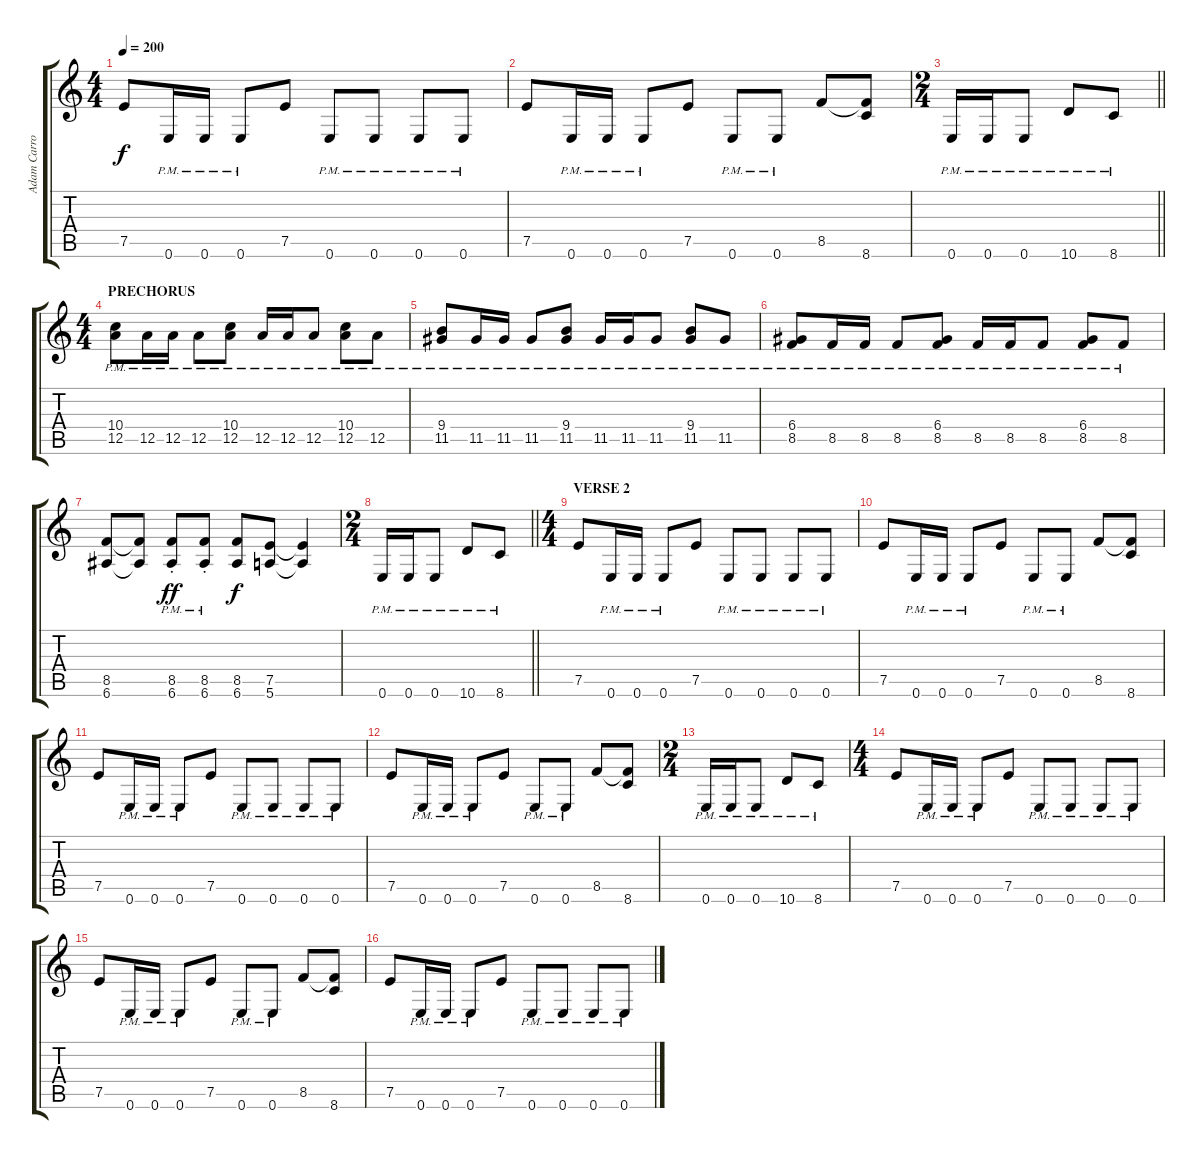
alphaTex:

\track ("Adam Carroll" "Adam Carro") {instrument distortionguitar}
\staff {score tabs}
\tuning (E4 B3 G3 D3 A2 E2) {hide}
\ts (4 4)
\tempo 200
\clef g2
\ks c
7.5.8{dy f} 0.6{pm}.16 0.6{pm}.16 0.6{pm}.8 7.5.8 0.6{pm}.8 0.6{pm}.8 0.6{pm}.8 0.6{pm}.8 |
7.5.8 0.6{pm}.16 0.6{pm}.16 0.6{pm}.8 7.5.8 0.6{pm}.8 0.6{pm}.8 8.5.8 (8.5{t} 8.6).8 |
\ts (2 4)
\barLineRight lightlight
0.6{pm}.16 0.6{pm}.16 0.6{pm}.8 10.6{pm}.8 8.6{pm}.8 |
\ts (4 4)
\section ("" "PRECHORUS")
(10.4{pm} 12.5{pm}).8 12.5{pm}.16 12.5{pm}.16 12.5{pm}.8 (10.4{pm} 12.5{pm}).8 12.5{pm}.16 12.5{pm}.16 12.5{pm}.8 (10.4{pm} 12.5{pm}).8 12.5{pm}.8 |
(9.4{pm} 11.5{pm}).8 11.5{pm}.16 11.5{pm}.16 11.5{pm}.8 (9.4{pm} 11.5{pm}).8 11.5{pm}.16 11.5{pm}.16 11.5{pm}.8 (9.4{pm} 11.5{pm}).8 11.5{pm}.8 |
(6.4{pm} 8.5{pm}).8 8.5{pm}.16 8.5{pm}.16 8.5{pm}.8 (6.4{pm} 8.5{pm}).8 8.5{pm}.16 8.5{pm}.16 8.5{pm}.8 (6.4{pm} 8.5{pm}).8 8.5{pm}.8 |
(8.5 6.6).8 (8.5{t} 6.6{t}).8 (8.5{pm st} 6.6{pm st}).8{dy ff} (8.5{pm st} 6.6{pm st}).8 (8.5 6.6).8{dy f} (7.5 5.6).8 (7.5{t} 5.6{t}).4 |
\ts (2 4)
\barLineRight lightlight
0.6{pm}.16 0.6{pm}.16 0.6{pm}.8 10.6{pm}.8 8.6{pm}.8 |
\ts (4 4)
\section ("" "VERSE 2")
7.5.8 0.6{pm}.16 0.6{pm}.16 0.6{pm}.8 7.5.8 0.6{pm}.8 0.6{pm}.8 0.6{pm}.8 0.6{pm}.8 |
7.5.8 0.6{pm}.16 0.6{pm}.16 0.6{pm}.8 7.5.8 0.6{pm}.8 0.6{pm}.8 8.5.8 (8.5{t} 8.6).8 |
7.5.8 0.6{pm}.16 0.6{pm}.16 0.6{pm}.8 7.5.8 0.6{pm}.8 0.6{pm}.8 0.6{pm}.8 0.6{pm}.8 |
7.5.8 0.6{pm}.16 0.6{pm}.16 0.6{pm}.8 7.5.8 0.6{pm}.8 0.6{pm}.8 8.5.8 (8.5{t} 8.6).8 |
\ts (2 4)
0.6{pm}.16 0.6{pm}.16 0.6{pm}.8 10.6{pm}.8 8.6{pm}.8 |
\ts (4 4)
7.5.8 0.6{pm}.16 0.6{pm}.16 0.6{pm}.8 7.5.8 0.6{pm}.8 0.6{pm}.8 0.6{pm}.8 0.6{pm}.8 |
7.5.8 0.6{pm}.16 0.6{pm}.16 0.6{pm}.8 7.5.8 0.6{pm}.8 0.6{pm}.8 8.5.8 (8.5{t} 8.6).8 |
7.5.8 0.6{pm}.16 0.6{pm}.16 0.6{pm}.8 7.5.8 0.6{pm}.8 0.6{pm}.8 0.6{pm}.8 0.6{pm}.8
